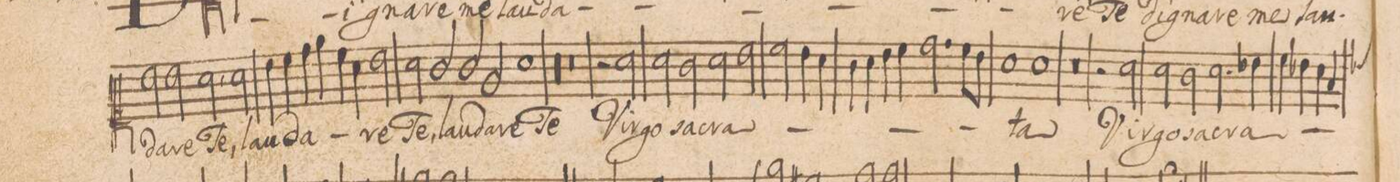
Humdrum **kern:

**kern	**text
*I"CANTVS.	*
*clefC1	*
*k[]	*
*met(C|)	*
*M2/1	*
2b\	-da-
2b\	-re
2a,\	Te,
2a\	lau-
=12-	=12-
4b\	-da-
4cc\	.
4dd\	.
4ee\	.
4cc\	.
4a\	.
2b\	-re
=13-	=13-
2a\	Te,
2g/	lau-
2g/	-da-
2e/	-re
=14-	=14-
1a	Te
00r	.
=15-	=15-
=16-	=16-
0r	.
=17-	=17-
2r	.
2a\	Vir-
=18-	=18-
2a\	-go
2g\	sa-
2a\	-cra-
2b\	.
=19-	=19-
2cc\	.
4b\	.
4a\	.
4g\	.
4a\	.
4b\	.
4cc\	.
=20-	=20-
2.dd\	.
8cc\L	.
8b\J	.
1a	.
=21-	=21-
1a	-ta
0r	.
=22-	=22-
2r	.
2a\	Vir-
=23-	=23-
2a\	-go
2g\	sa-
2.a\	-cra-
4b-X\	.
=24-	=24-
4cc\	.
4b-X\	.
4a\	.
*custos:b	*
4f/	.
*-	*-
